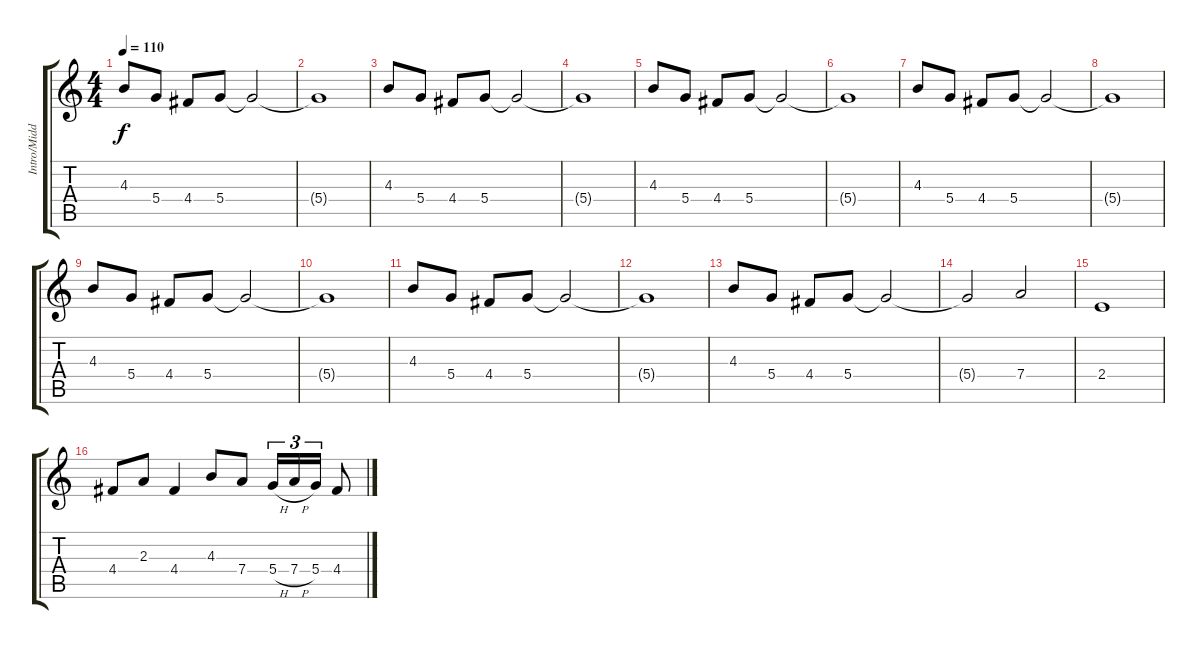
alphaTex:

\track ("Intro/Middle Lead" "Intro/Midd") {instrument overdrivenguitar}
\staff {score tabs}
\tuning (E4 B3 G3 D3 A2 E2) {hide}
\ts (4 4)
\tempo 110
\clef g2
\ks c
4.3.8{dy f} 5.4.8 4.4.8 5.4.8 5.4{t}.2 |
5.4{t}.1 |
4.3.8 5.4.8 4.4.8 5.4.8 5.4{t}.2 |
5.4{t}.1 |
4.3.8 5.4.8 4.4.8 5.4.8 5.4{t}.2 |
5.4{t}.1 |
4.3.8 5.4.8 4.4.8 5.4.8 5.4{t}.2 |
5.4{t}.1 |
4.3.8 5.4.8 4.4.8 5.4.8 5.4{t}.2 |
5.4{t}.1 |
4.3.8 5.4.8 4.4.8 5.4.8 5.4{t}.2 |
5.4{t}.1 |
4.3.8 5.4.8 4.4.8 5.4.8 5.4{t}.2 |
5.4{t}.2 7.4.2 |
2.4.1 |
4.4.8 2.3.8 4.4.4 4.3.8 7.4.8 5.4{h}.16{tu (3 2)} 7.4{h}.16{tu (3 2)} 5.4.16{tu (3 2)} 4.4.8
